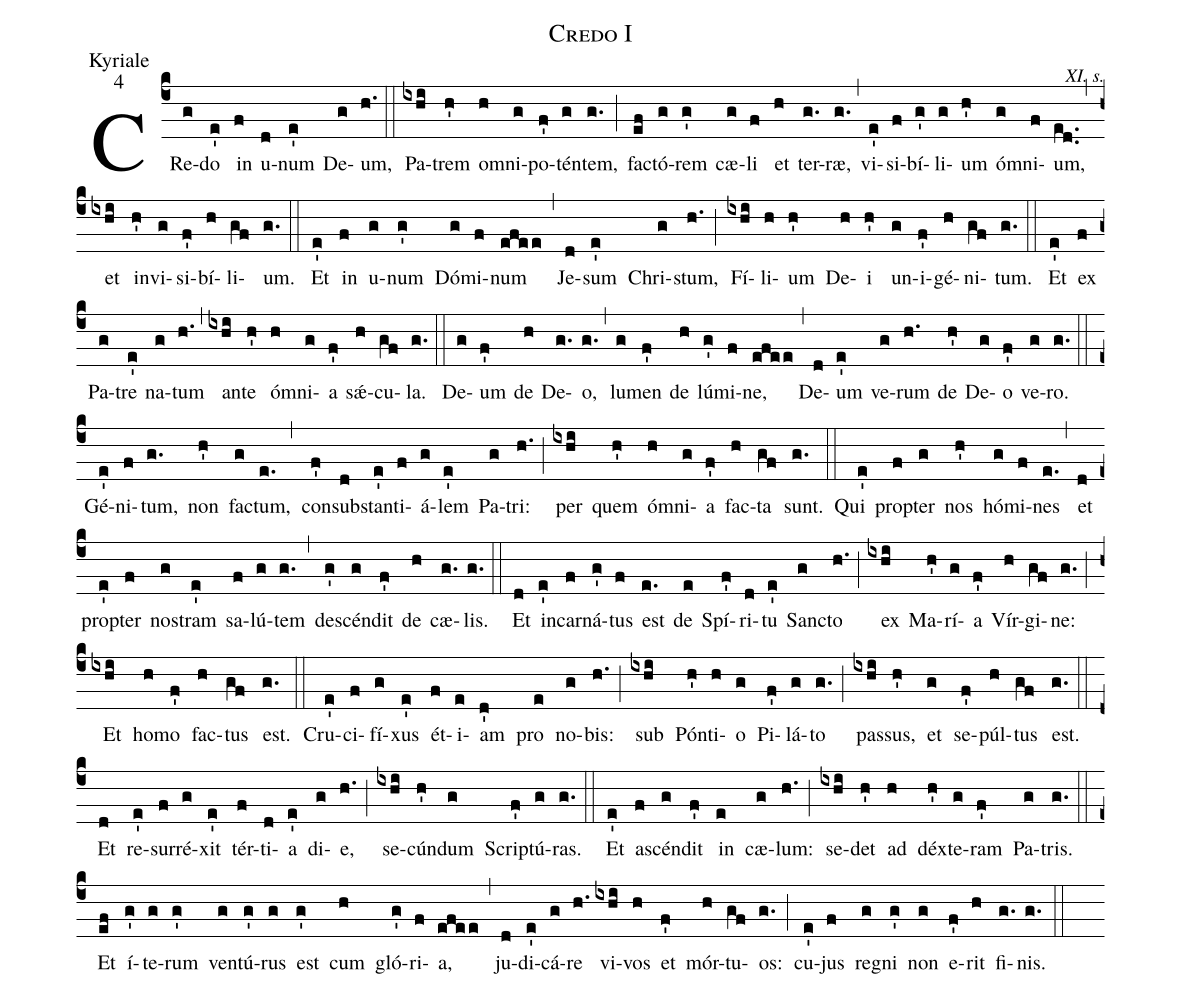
name:Credo I;
office-part:Kyriale;
mode:4;
commentary:XI. s.;
%%
(c4) CRe(g)do(e') in(f) u(d)num(e') De(g)um,(h.) (::) Pa(ixhi)trem(h') om(h)ni(g)po(f')tén(g)tem,(g.) (;) fac(ef)tó(g)rem(g') cæ(g)li(f) et(h) ter(g.)ræ,(g.) (,) vi(e')si(f)bí(g')li(g)um(h') óm(g)ni(f)um,(ed..) (,) et(ixhi) in(h')vi(g)si(f')bí(h)li(gf)um.(g.) (::)

Et(e') in(f) u(g)num(g') Dó(g)mi(f)num(efee) (,) Je(d)sum(e') Chri(g)stum,(h.) (;) Fí(ixhi)li(h)um(h') De(h)i(h') un(g)i(f')gé(h)ni(gf)tum.(g.) (::) Et(e') ex(f) Pa(g)tre(e') na(g)tum(h.) (,) an(ixhi)te(h') óm(h)ni(g)a(f') sǽ(h)cu(gf)la.(g.) (::) De(g)um(f') de(h) De(g.)o,(g.) (,) lu(g)men(f') de(h) lú(g')mi(f)ne,(efee) (,) De(d)um(e') ve(g)rum(h.) de(h') De(g)o(f') ve(g)ro.(g.) (::) Gé(e')ni(f)tum,(g.) non(h') fac(g)tum,(e.) (,) con(f')sub(d)stan(e')ti(f)á(g)lem(e') Pa(g)tri:(h.) (;) per(ixhi) quem(h') ó(h)mni(g)a(f') fac(h)ta(gf) sunt.(g.) (::) Qui(e') pro(f)pter(g) nos(h') hó(g)mi(f)nes(e.) (,) et(d) prop(e')ter(f) nos(g)tram(e') sa(f)lú(g)tem(g.) (,) de(g')scén(g)dit(f') de(h) cæ(g.)lis.(g.) (::) Et(d) in(e')car(f)ná(g')tus(f) est(e.) de(e) Spí(f')ri(d)tu(e') Sanc(g)to(h.) (;) ex(ixhi) Ma(h')rí(g)a(f') Vír(h)gi(gf)ne:(g.) (;) Et(ixhi) ho(h)mo(f') fac(h)tus(gf) est.(g.) (::) Cru(e')ci(f)fí(g)xus(e') ét(f)i(e)am(d') pro(e) no(g)bis:(h.) (;) sub(ixhi) Pón(h')ti(h)o(g) Pi(f')lá(g)to(g.) (;) pas(ixhi)sus,(h') et(g) se(f')púl(h)tus(gf) est.(g.) (::) Et(d) re(e')sur(f)ré(g)xit(e') tér(f)ti(d)a(e') di(g)e,(h.) (;) se(ixhi)cún(h')dum(g) Scrip(f')tú(g)ras.(g.) (::) Et(e') a(f)scén(g)dit(f') in(e) cæ(g)lum:(h.) (;) se(ixhi)det(h') ad(h) déx(h')te(g)ram(f') Pa(g)tris.(g.) (::) Et(ef) í(g')te(g)rum(g') ven(g)tú(g')rus(g) est(g') cum(h) gló(g')ri(f)a,(efee) (,) ju(d)di(e')cá(g)re(h.) vi(ixhi)vos(h) et(f') mór(h)tu(gf)os:(g.) (;) cu(e')jus(f) re(g)gni(g') non(g) e(f')rit(h) fi(g.)nis.(g.) (::)
